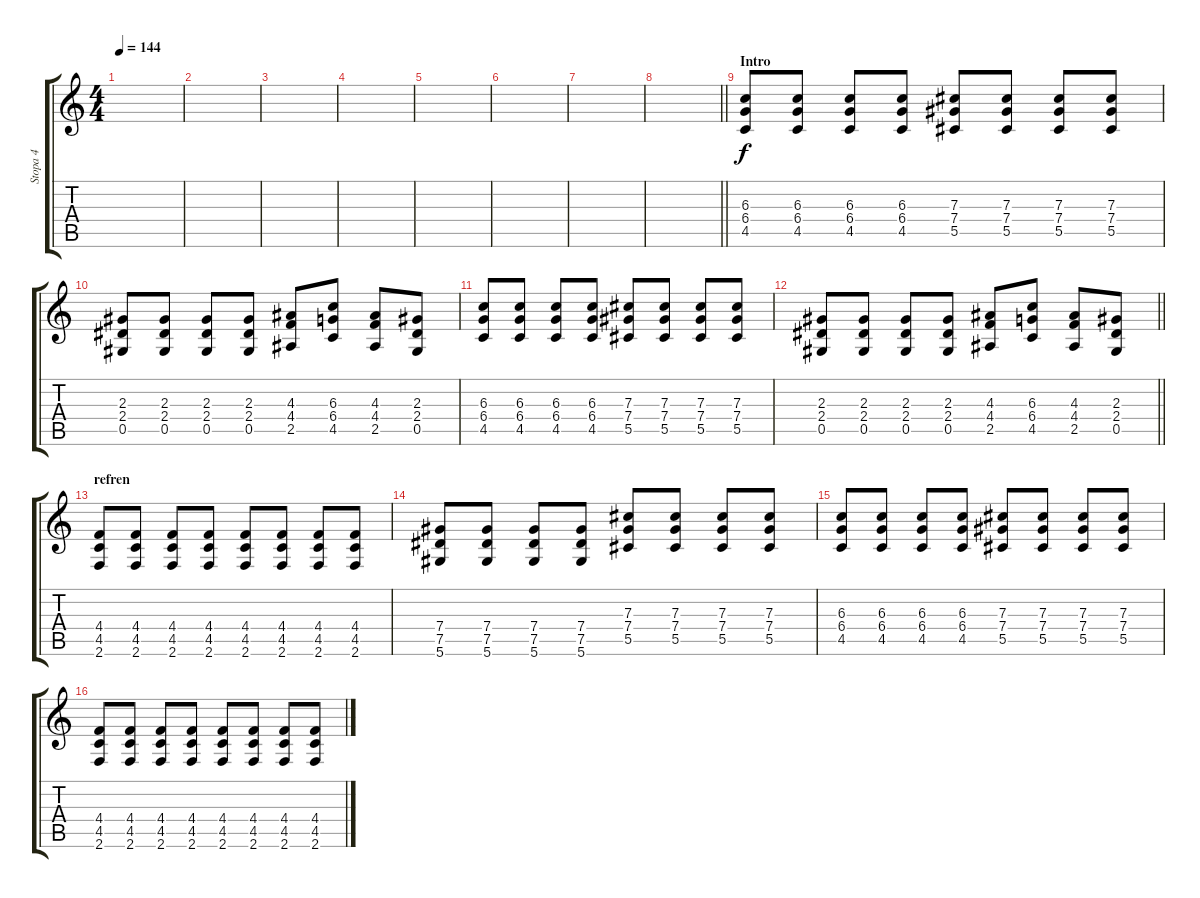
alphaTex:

\track ("Stopa 4" "Stopa 4") {instrument distortionguitar}
\staff {score tabs}
\tuning (Eb4 Bb3 Gb3 Db3 Ab2 Eb2) {hide}
\ts (4 4)
\tempo 144
\clef g2
\ks c
|
|
|
|
|
|
|
\barLineRight lightlight
|
\section ("" "Intro")
(6.3 6.4 4.5).8 (6.3 6.4 4.5).8 (6.3 6.4 4.5).8 (6.3 6.4 4.5).8 (7.3 7.4 5.5).8 (7.3 7.4 5.5).8 (7.3 7.4 5.5).8 (7.3 7.4 5.5).8 |
(2.3 2.4 0.5).8 (2.3 2.4 0.5).8 (2.3 2.4 0.5).8 (2.3 2.4 0.5).8 (4.3 4.4 2.5).8 (6.3 6.4 4.5).8 (4.3 4.4 2.5).8 (2.3 2.4 0.5).8 |
(6.3 6.4 4.5).8 (6.3 6.4 4.5).8 (6.3 6.4 4.5).8 (6.3 6.4 4.5).8 (7.3 7.4 5.5).8 (7.3 7.4 5.5).8 (7.3 7.4 5.5).8 (7.3 7.4 5.5).8 |
\barLineRight lightlight
(2.3 2.4 0.5).8 (2.3 2.4 0.5).8 (2.3 2.4 0.5).8 (2.3 2.4 0.5).8 (4.3 4.4 2.5).8 (6.3 6.4 4.5).8 (4.3 4.4 2.5).8 (2.3 2.4 0.5).8 |
\section ("" "refren")
(4.4 4.5 2.6).8 (4.4 4.5 2.6).8 (4.4 4.5 2.6).8 (4.4 4.5 2.6).8 (4.4 4.5 2.6).8 (4.4 4.5 2.6).8 (4.4 4.5 2.6).8 (4.4 4.5 2.6).8 |
(7.4 7.5 5.6).8 (7.4 7.5 5.6).8 (7.4 7.5 5.6).8 (7.4 7.5 5.6).8 (7.3 7.4 5.5).8 (7.3 7.4 5.5).8 (7.3 7.4 5.5).8 (7.3 7.4 5.5).8 |
(6.3 6.4 4.5).8 (6.3 6.4 4.5).8 (6.3 6.4 4.5).8 (6.3 6.4 4.5).8 (7.3 7.4 5.5).8 (7.3 7.4 5.5).8 (7.3 7.4 5.5).8 (7.3 7.4 5.5).8 |
(4.4 4.5 2.6).8 (4.4 4.5 2.6).8 (4.4 4.5 2.6).8 (4.4 4.5 2.6).8 (4.4 4.5 2.6).8 (4.4 4.5 2.6).8 (4.4 4.5 2.6).8 (4.4 4.5 2.6).8
